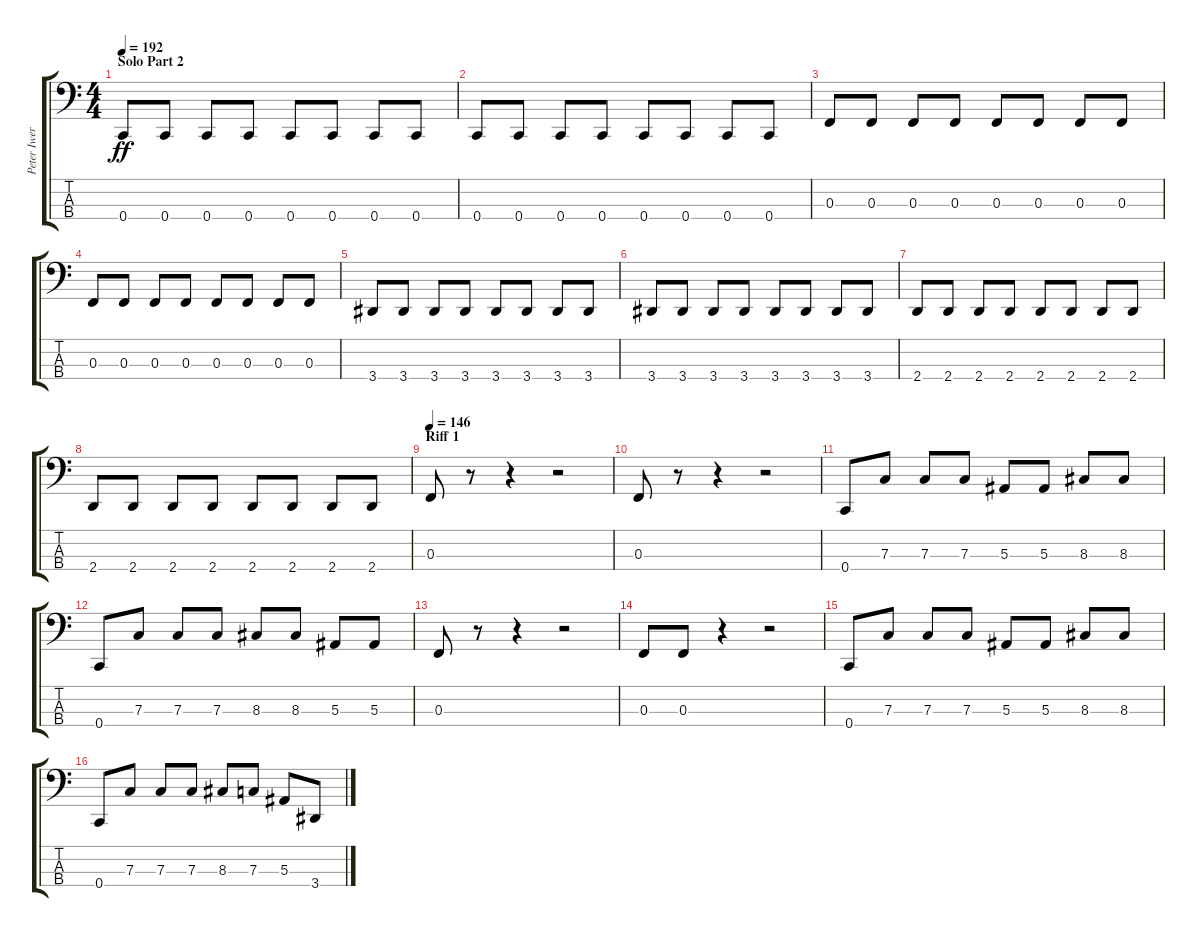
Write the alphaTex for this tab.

\track ("Peter Iwers" "Peter Iwer") {instrument electricbassfinger}
\staff {score tabs}
\tuning (Eb2 Bb1 F1 C1) {hide}
\ts (4 4)
\section ("" "Solo Part 2")
\tempo 192
\clef f4
\ks c
0.4.8{dy ff} 0.4.8 0.4.8 0.4.8 0.4.8 0.4.8 0.4.8 0.4.8 |
0.4.8 0.4.8 0.4.8 0.4.8 0.4.8 0.4.8 0.4.8 0.4.8 |
0.3.8 0.3.8 0.3.8 0.3.8 0.3.8 0.3.8 0.3.8 0.3.8 |
0.3.8 0.3.8 0.3.8 0.3.8 0.3.8 0.3.8 0.3.8 0.3.8 |
3.4.8 3.4.8 3.4.8 3.4.8 3.4.8 3.4.8 3.4.8 3.4.8 |
3.4.8 3.4.8 3.4.8 3.4.8 3.4.8 3.4.8 3.4.8 3.4.8 |
2.4.8 2.4.8 2.4.8 2.4.8 2.4.8 2.4.8 2.4.8 2.4.8 |
2.4.8 2.4.8 2.4.8 2.4.8 2.4.8 2.4.8 2.4.8 2.4.8 |
\section ("" "Riff 1")
\tempo 146
0.3.8 r.8 r.4 r.2 |
0.3.8 r.8 r.4 r.2 |
0.4.8 7.3.8 7.3.8 7.3.8 5.3.8 5.3.8 8.3.8 8.3.8 |
0.4.8 7.3.8 7.3.8 7.3.8 8.3.8 8.3.8 5.3.8 5.3.8 |
0.3.8 r.8 r.4 r.2 |
0.3.8 0.3.8 r.4 r.2 |
0.4.8 7.3.8 7.3.8 7.3.8 5.3.8 5.3.8 8.3.8 8.3.8 |
0.4.8 7.3.8 7.3.8 7.3.8 8.3.8 7.3.8 5.3.8 3.4.8
